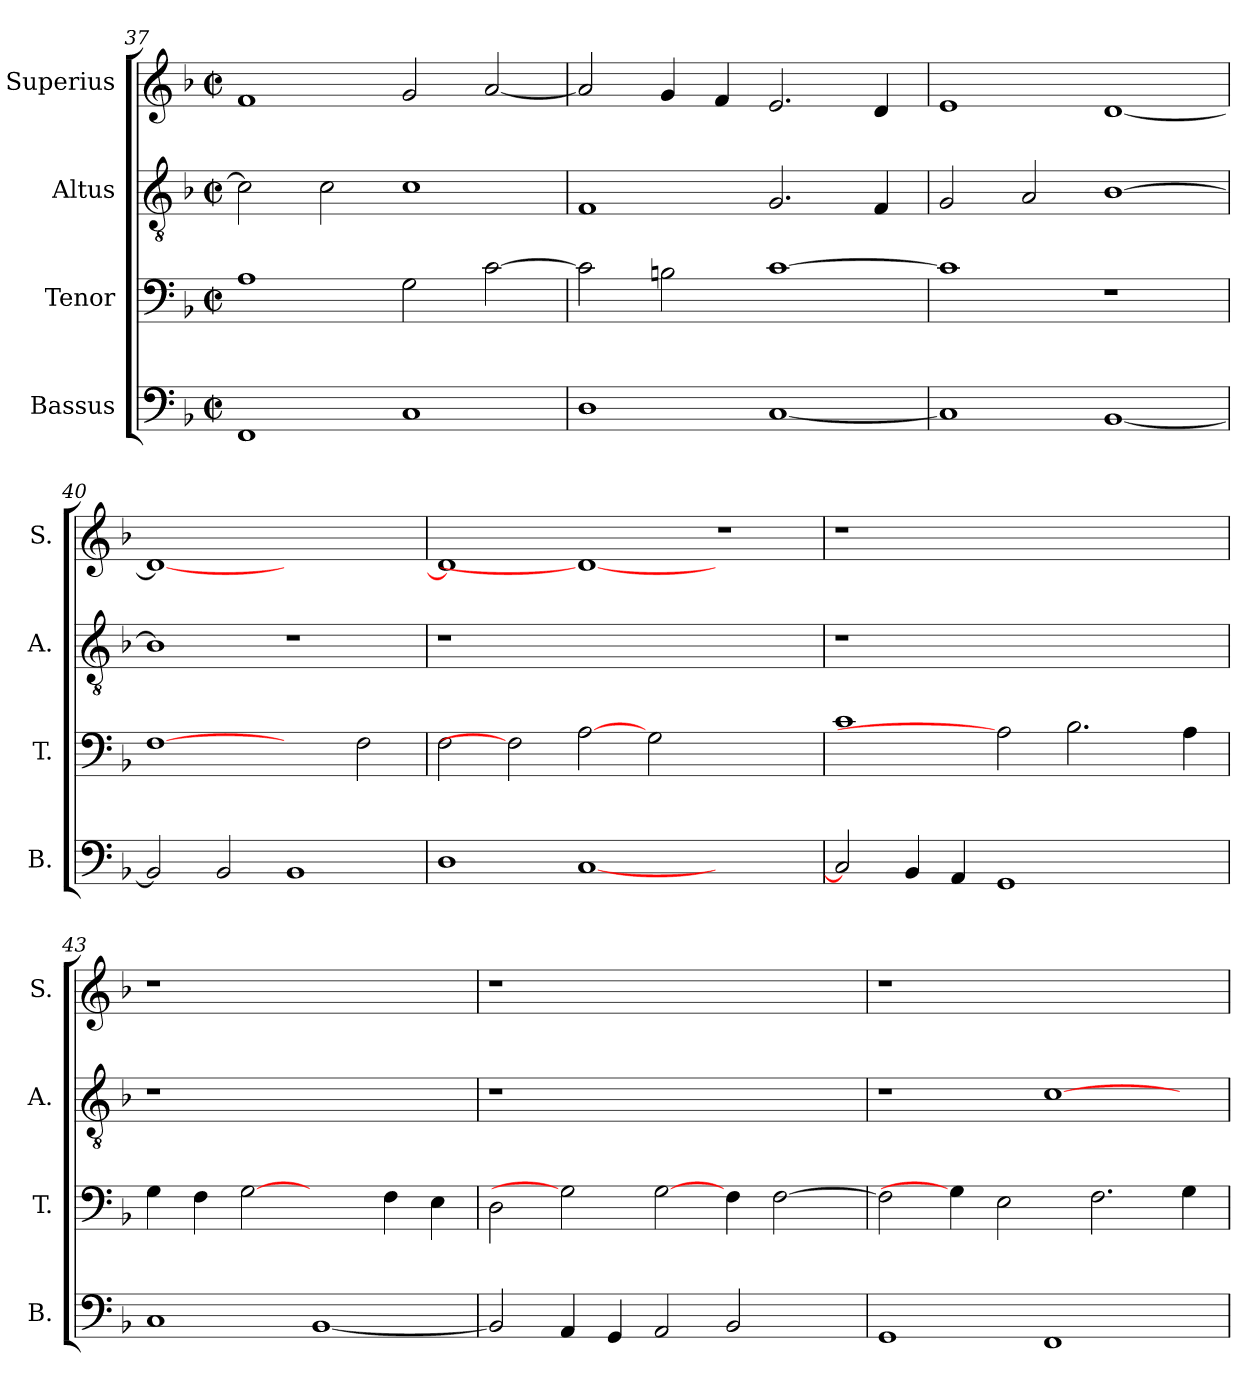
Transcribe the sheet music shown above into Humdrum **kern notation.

**kern	**kern	**kern	**kern
*part4	*part3	*part2	*part1
*staff4	*staff3	*staff2	*staff1
*I"Bassus	*I"Tenor	*I"Altus	*I"Superius
*I'B.	*I'T.	*I'A.	*I'S.
!!LO:LB:g=z
*clefF4	*clefF4	*clefGv2	*clefG2
*	*	*ITrd7c12	*
*k[b-]	*k[b-]	*k[b-]	*k[b-]
*F:	*F:	*F:	*F:
*M2/2	*M2/2	*M2/2	*M2/2
*met(c|)	*met(c|)	*met(c|)	*met(c|)
=37	=37	=37	=37
1FFi	1Ai	2Ci\]	1fi
.	.	2Ci\	.
1Ci	2Gi\	1Ci	2gi/
.	[>2ci\	.	[<2ai/
=38	=38	=38	=38
1Di	2ci\]	1FFi	2ai/]
.	2Bni\	.	4gi/
.	.	.	4fi/
[<1Ci	[>1ci	2.GGi/	2.ei/
.	.	4FFi/	4di/
=39	=39	=39	=39
1Ci]	1ci]	2GGi/	1ei
.	.	2AAi/	.
[<1BB-i	1r	[>1BB-i	[<1di
=40	=40	=40	=40
2BB-i/]	[1Fi	1BB-i]	1di_<
2BB-i/	.	.	.
1BB-i	2ryy	1r	1ryy
.	2Fi\	.	.
=41	=41	=41	=41
!	!	!LO:N:vis=1	!
1Di	2Fi\	1r	1di]
.	2Fi]	.	.
[<1Ci	[2Ai	0ryy	1di_
.	2Gi\	.	.
1ryy	1ryy	.	1r
!!LO:PB:g=z
=42	=42	=42	=42
!	!	!LO:N:vis=1	!LO:N:vis=1
2Ci/]	1ci	1r	1r
4BB-i/	.	.	.
4AAi/	.	.	.
1GGi	2Ai]	1.ryy	1.ryy
.	2.B-i\	.	.
2ryy	.	.	.
.	4Ai\	.	.
=43	=43	=43	=43
!	!	!LO:N:vis=1	!LO:N:vis=1
1Ci	4Gi\	1r	1r
.	4Fi\	.	.
.	[2Gi	.	.
[<1BB-i	2ryy	1ryy	1ryy
.	4Fi\	.	.
.	4Ei\	.	.
=44	=44	=44	=44
!	!	!LO:N:vis=1	!LO:N:vis=1
2BB-i/]	2Di\	1r	1r
4AAi/	2Gi]	.	.
4GGi/	.	.	.
2AAi/	[2Gi\	1ryy	1ryy
2BB-i/	4Fi\	.	.
.	[>2Fi\	.	.
4ryy	.	4ryy	4ryy
=45	=45	=45	=45
!	!	!	!LO:N:vis=1
1GGi	2Fi\]	1r	1r
.	4Gi\]	.	.
.	2Ei\	.	.
1FFi	.	[>1Ci	1ryy
.	2.Fi\	.	.
4ryy	4Gi\	4ryy	4ryy
=	=	=	=
*-	*-	*-	*-
